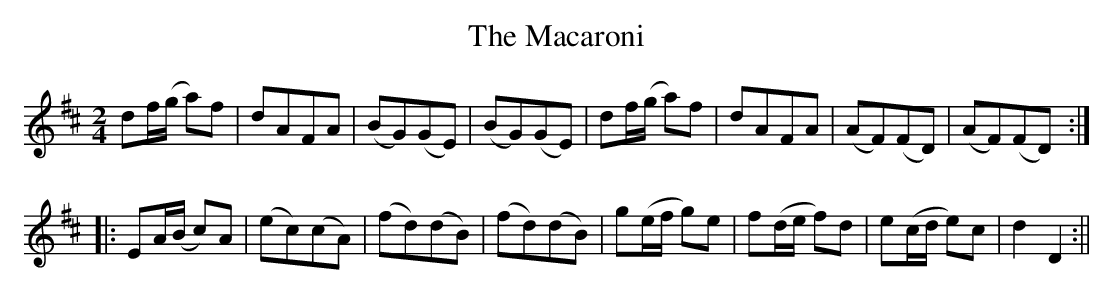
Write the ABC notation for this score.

X:1
T:Macaroni, The
M:2/4
L:1/8
K:D
df/(g/ a)f|dAFA|(BG)(GE)|(BG)(GE)|df/(g/ a)f|dAFA|(AF)(FD)|(AF)(FD):|
|:EA/(B/ c)A|(ec)(cA)|(fd)(dB)|(fd)(dB)|g(e/f/ g)e|f(d/e/ f)d|e(c/d/ e)c|d2 D2:||
